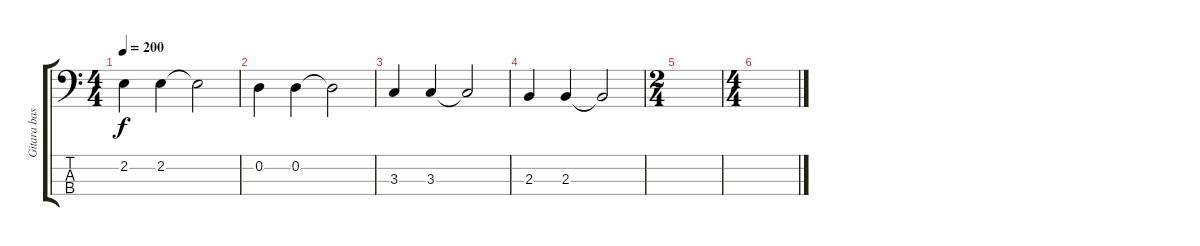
\track ("Gitara basowa - M. Kowalik" "Gitara bas") {instrument electricbassfinger}
\staff {score tabs}
\tuning (G2 D2 A1 E1) {hide}
\ts (4 4)
\tempo 200
\clef f4
\ks c
2.2.4{dy f} 2.2.4 2.2{t}.2 |
0.2.4 0.2.4 0.2{t}.2 |
3.3.4 3.3.4 3.3{t}.2 |
2.3.4 2.3.4 2.3{t}.2 |
\ts (2 4)
|
\ts (4 4)
